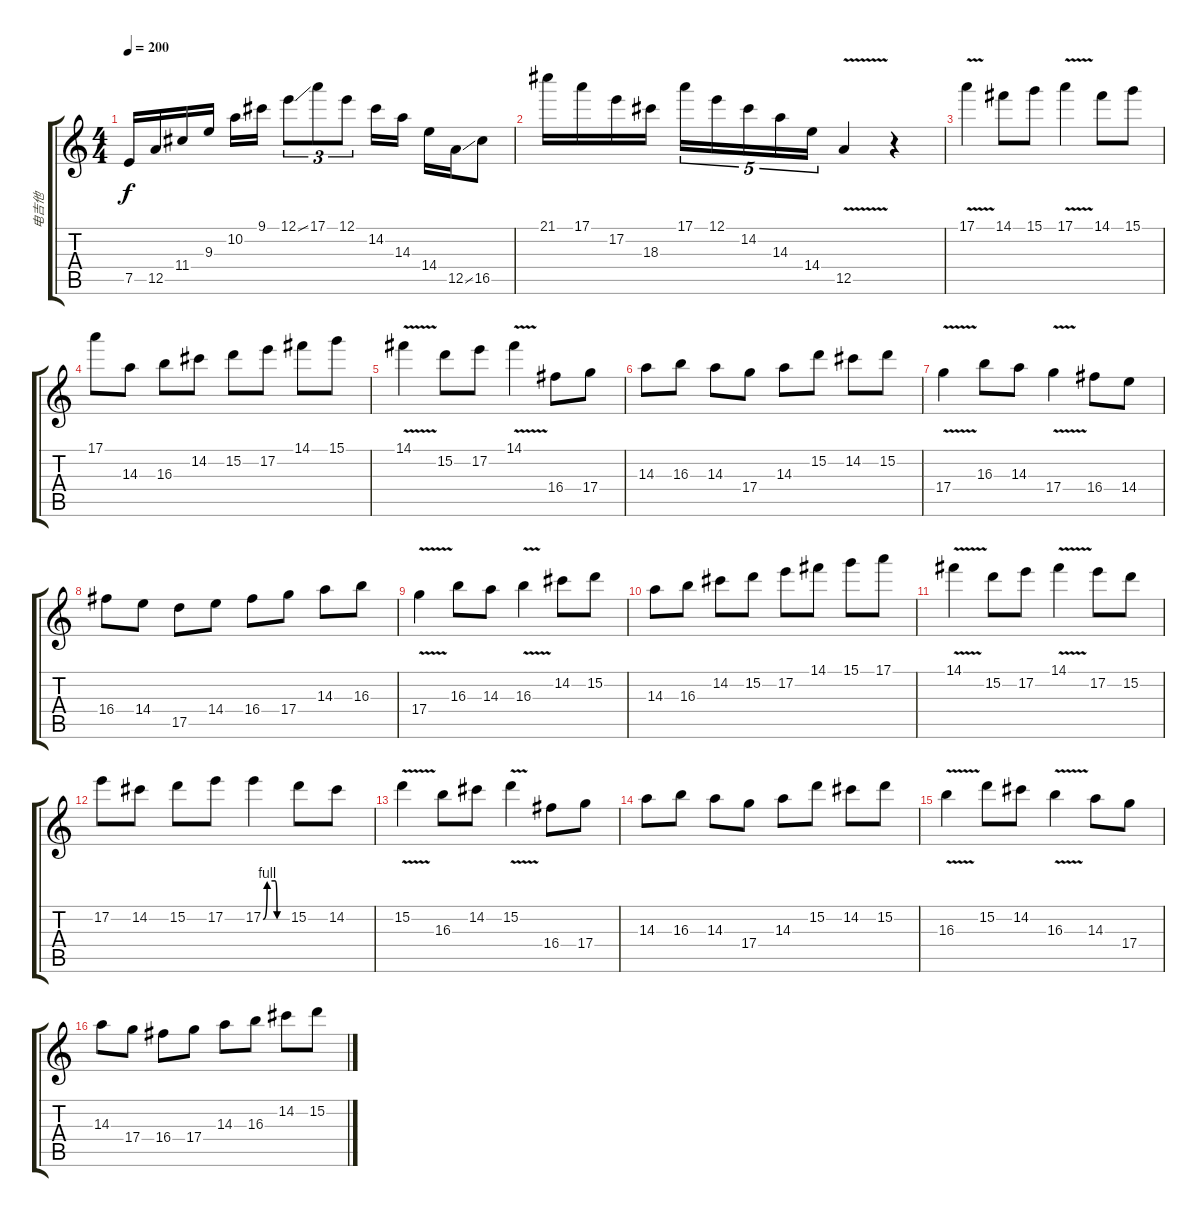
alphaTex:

\track ("电吉他" "电吉他") {instrument distortionguitar}
\staff {score tabs}
\tuning (E4 B3 G3 D3 A2 E2) {hide}
\ts (4 4)
\tempo 200
\clef g2
\ks c
7.5.16{dy f} 12.5.16 11.4.16 9.3.16 10.2.16 9.1.16 12.1{ss}.8{tu (3 2)} 17.1.8{tu (3 2)} 12.1.8{tu (3 2)} 14.2.16 14.3.16 14.4.16 12.5{ss}.16 16.5.8 |
21.1.16 17.1.16 17.2.16 18.3.16 17.1.16{tu (5 4)} 12.1.16{tu (5 4)} 14.2.16{tu (5 4)} 14.3.16{tu (5 4)} 14.4.16{tu (5 4)} 12.5{v}.4 r.4 |
17.1{v}.4 14.1.8 15.1.8 17.1{v}.4 14.1.8 15.1.8 |
17.1.8 14.3.8 16.3.8 14.2.8 15.2.8 17.2.8 14.1.8 15.1.8 |
14.1{v}.4 15.2.8 17.2.8 14.1{v}.4 16.4.8 17.4.8 |
14.3.8 16.3.8 14.3.8 17.4.8 14.3.8 15.2.8 14.2.8 15.2.8 |
17.4{v}.4 16.3.8 14.3.8 17.4{v}.4 16.4.8 14.4.8 |
16.4.8 14.4.8 17.5.8 14.4.8 16.4.8 17.4.8 14.3.8 16.3.8 |
17.4{v}.4 16.3.8 14.3.8 16.3{v}.4 14.2.8 15.2.8 |
14.3.8 16.3.8 14.2.8 15.2.8 17.2.8 14.1.8 15.1.8 17.1.8 |
14.1{v}.4 15.2.8 17.2.8 14.1{v}.4 17.2.8 15.2.8 |
17.2.8 14.2.8 15.2.8 17.2.8 17.2{be (custom 0 0 10 4 30 4 35 0 60 0)}.4 15.2.8 14.2.8 |
15.2{v}.4 16.3.8 14.2.8 15.2{v}.4 16.4.8 17.4.8 |
14.3.8 16.3.8 14.3.8 17.4.8 14.3.8 15.2.8 14.2.8 15.2.8 |
16.3{v}.4 15.2.8 14.2.8 16.3{v}.4 14.3.8 17.4.8 |
14.3.8 17.4.8 16.4.8 17.4.8 14.3.8 16.3.8 14.2.8 15.2.8
